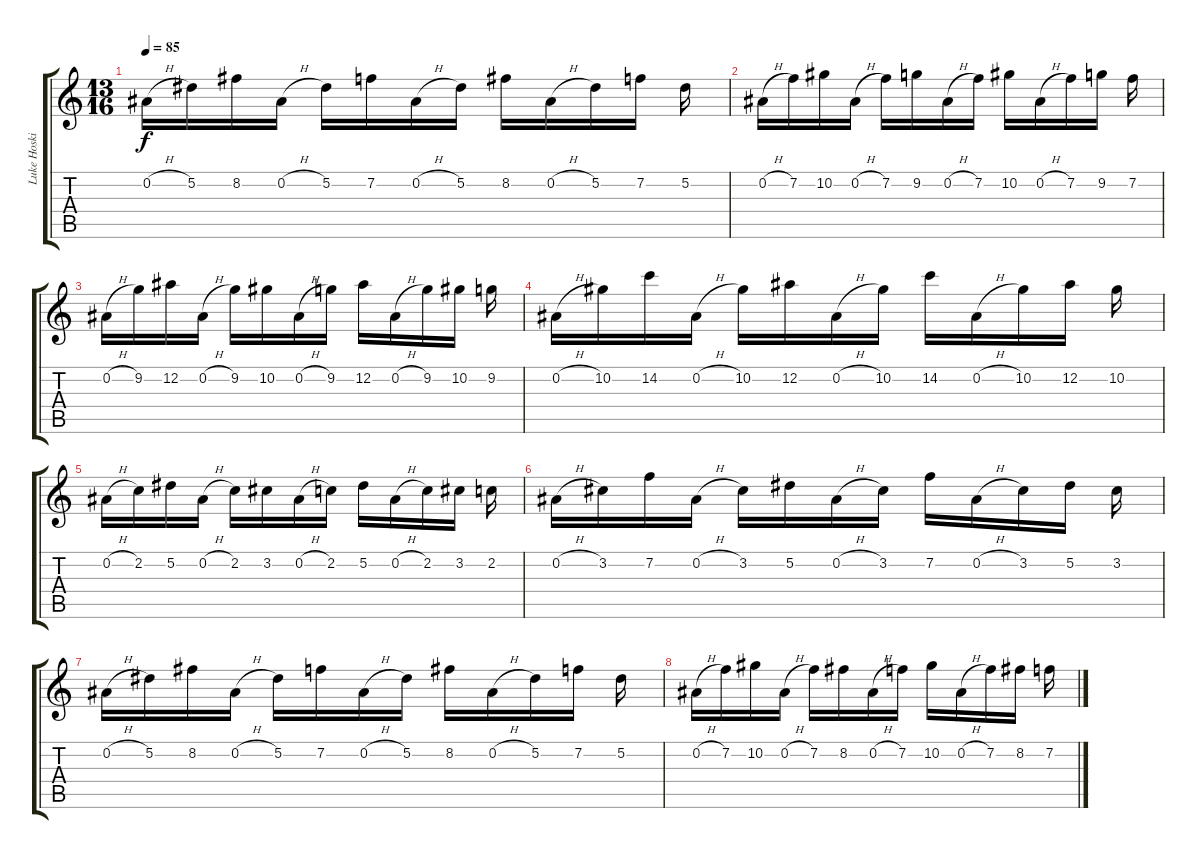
\track ("Luke Hoskin" "Luke Hoski") {instrument distortionguitar}
\staff {score tabs}
\tuning (Eb4 Bb3 Gb3 Db3 Ab2 Eb2) {hide}
\ts (13 16)
\tempo 85
\clef g2
\ks c
0.2{h}.16{dy f} 5.2.16 8.2.16 0.2{h}.16 5.2.16 7.2.16 0.2{h}.16 5.2.16 8.2.16 0.2{h}.16 5.2.16 7.2.16 5.2.16 |
0.2{h}.16 7.2.16 10.2.16 0.2{h}.16 7.2.16 9.2.16 0.2{h}.16 7.2.16 10.2.16 0.2{h}.16 7.2.16 9.2.16 7.2.16 |
0.2{h}.16 9.2.16 12.2.16 0.2{h}.16 9.2.16 10.2.16 0.2{h}.16 9.2.16 12.2.16 0.2{h}.16 9.2.16 10.2.16 9.2.16 |
0.2{h}.16 10.2.16 14.2.16 0.2{h}.16 10.2.16 12.2.16 0.2{h}.16 10.2.16 14.2.16 0.2{h}.16 10.2.16 12.2.16 10.2.16 |
0.2{h}.16 2.2.16 5.2.16 0.2{h}.16 2.2.16 3.2.16 0.2{h}.16 2.2.16 5.2.16 0.2{h}.16 2.2.16 3.2.16 2.2.16 |
0.2{h}.16 3.2.16 7.2.16 0.2{h}.16 3.2.16 5.2.16 0.2{h}.16 3.2.16 7.2.16 0.2{h}.16 3.2.16 5.2.16 3.2.16 |
0.2{h}.16 5.2.16 8.2.16 0.2{h}.16 5.2.16 7.2.16 0.2{h}.16 5.2.16 8.2.16 0.2{h}.16 5.2.16 7.2.16 5.2.16 |
0.2{h}.16 7.2.16 10.2.16 0.2{h}.16 7.2.16 8.2.16 0.2{h}.16 7.2.16 10.2.16 0.2{h}.16 7.2.16 8.2.16 7.2.16
